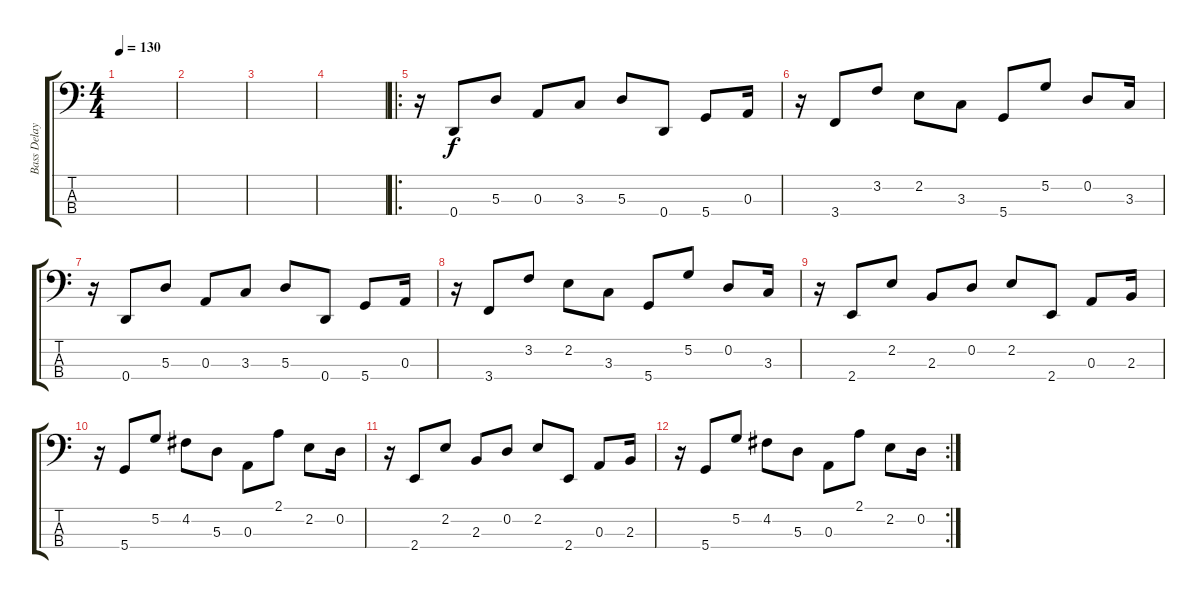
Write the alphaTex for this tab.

\track ("Bass Delay" "Bass Delay") {instrument electricbasspick}
\staff {score tabs}
\tuning (G2 D2 A1 D1) {hide}
\ts (4 4)
\tempo 130
\clef f4
\ks c
|
|
|
|
\ro
r.16 0.4.8 5.3.8 0.3.8 3.3.8 5.3.8 0.4.8 5.4.8 0.3.16 |
r.16 3.4.8 3.2.8 2.2.8 3.3.8 5.4.8 5.2.8 0.2.8 3.3.16 |
r.16 0.4.8 5.3.8 0.3.8 3.3.8 5.3.8 0.4.8 5.4.8 0.3.16 |
r.16 3.4.8 3.2.8 2.2.8 3.3.8 5.4.8 5.2.8 0.2.8 3.3.16 |
r.16 2.4.8 2.2.8 2.3.8 0.2.8 2.2.8 2.4.8 0.3.8 2.3.16 |
r.16 5.4.8 5.2.8 4.2.8 5.3.8 0.3.8 2.1.8 2.2.8 0.2.16 |
r.16 2.4.8 2.2.8 2.3.8 0.2.8 2.2.8 2.4.8 0.3.8 2.3.16 |
\rc 2
r.16 5.4.8 5.2.8 4.2.8 5.3.8 0.3.8 2.1.8 2.2.8 0.2.16
